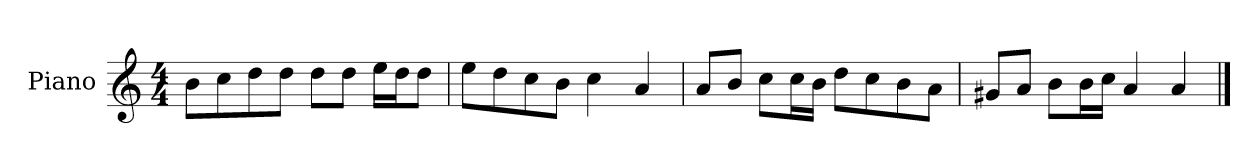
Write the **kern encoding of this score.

**kern
*part1
*staff1
*I"Piano
*I'P-no
*clefG2
*k[]
*M4/4
*MM90
=1
8b\L
8cc\
8dd\
8dd\J
8dd\L
8dd\J
16ee\LL
16dd\J
8dd\J
=2
8ee\L
8dd\
8cc\
8b\J
4cc\
4a/
=3
8a/L
8b/J
8cc\L
16cc\L
16b\JJ
8dd\L
8cc\
8b\
8a\J
=4
8g#X/L
8a/J
8b\L
16b\L
16cc\JJ
4a/
4a/
==
*-
